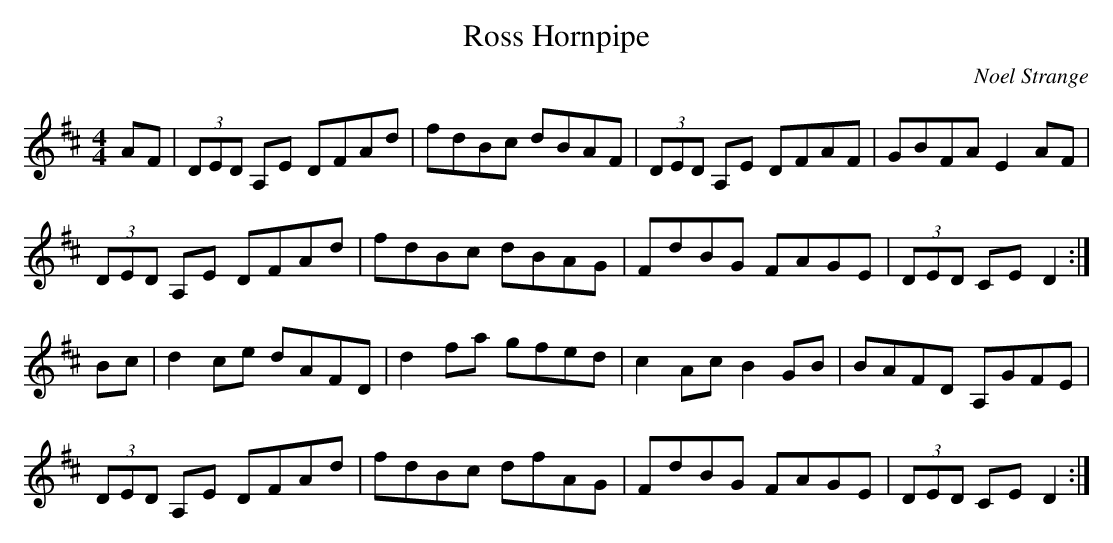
X:1
T: Ross Hornpipe
C: Noel Strange
M: 4/4
L: 1/8
K: D
AF|(3DED A,E DFAd|fdBc dBAF|(3DED A,E DFAF|GBFA E2 AF|
(3DED A,E DFAd|fdBc dBAG|FdBG FAGE|(3DED CE D2 :|
Bc|d2 ce dAFD|d2 fa gfed|c2 Ac B2 GB|BAFD A,GFE|
(3DED A,E DFAd|fdBc dfAG|FdBG FAGE|(3DED CE D2 :|
